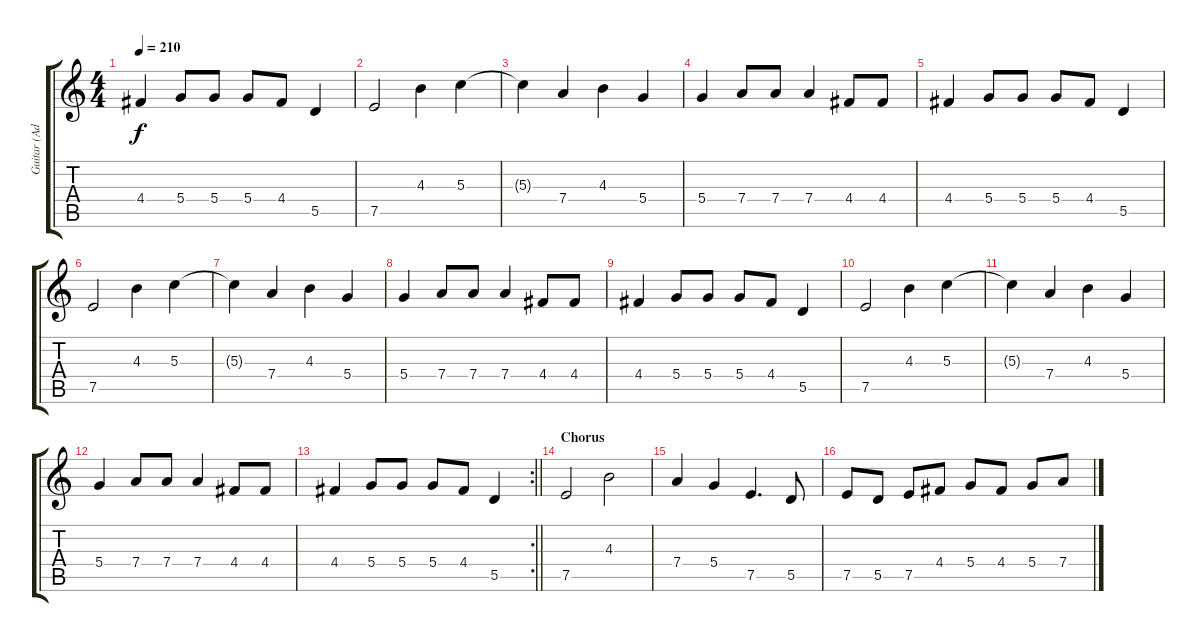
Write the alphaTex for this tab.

\track ("Guitar (Adrian Smith)" "Guitar (Ad") {instrument electricguitarjazz}
\staff {score tabs}
\tuning (E4 B3 G3 D3 A2 E2) {hide}
\ts (4 4)
\tempo 210
\clef g2
\ks c
4.4.4{dy f} 5.4.8 5.4.8 5.4.8 4.4.8 5.5.4 |
7.5.2 4.3.4 5.3.4 |
5.3{t}.4 7.4.4 4.3.4 5.4.4 |
5.4.4 7.4.8 7.4.8 7.4.4 4.4.8 4.4.8 |
4.4.4 5.4.8 5.4.8 5.4.8 4.4.8 5.5.4 |
7.5.2 4.3.4 5.3.4 |
5.3{t}.4 7.4.4 4.3.4 5.4.4 |
5.4.4 7.4.8 7.4.8 7.4.4 4.4.8 4.4.8 |
4.4.4 5.4.8 5.4.8 5.4.8 4.4.8 5.5.4 |
7.5.2 4.3.4 5.3.4 |
5.3{t}.4 7.4.4 4.3.4 5.4.4 |
5.4.4 7.4.8 7.4.8 7.4.4 4.4.8 4.4.8 |
\rc 2
\barLineRight lightlight
4.4.4 5.4.8 5.4.8 5.4.8 4.4.8 5.5.4 |
\section ("" "Chorus")
7.5.2 4.3.2 |
7.4.4 5.4.4 7.5.4{d} 5.5.8 |
7.5.8 5.5.8 7.5.8 4.4.8 5.4.8 4.4.8 5.4.8 7.4.8
